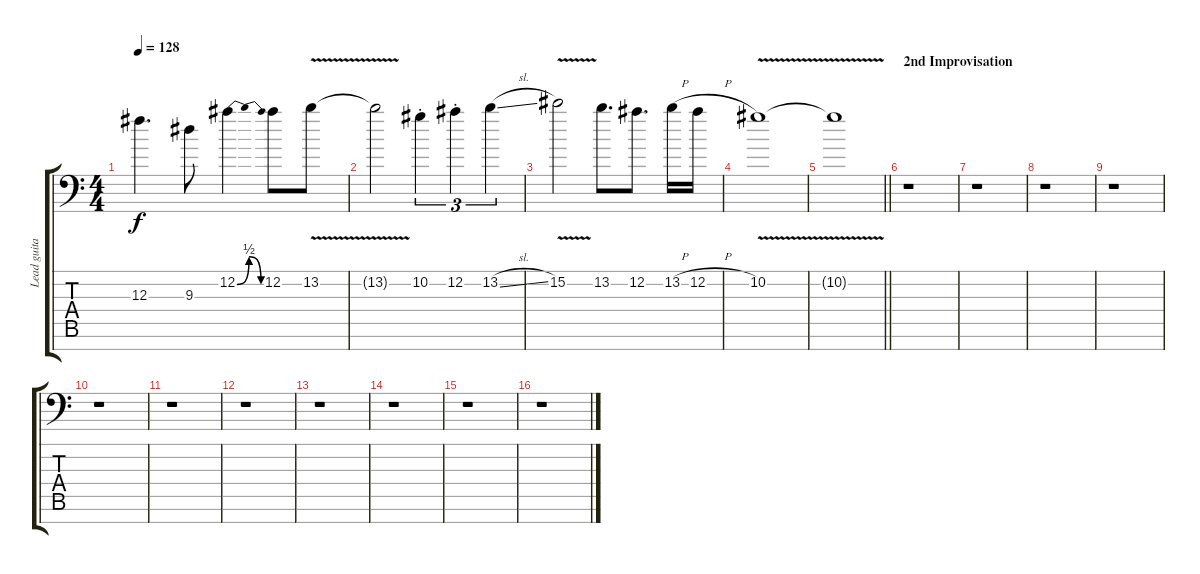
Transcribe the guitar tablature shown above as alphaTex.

\track ("Lead guitar 2" "Lead guita") {instrument overdrivenguitar}
\staff {score tabs}
\tuning (Eb4 Bb3 Gb3 Db3 Ab2 Eb2 Bb1) {hide}
\ts (4 4)
\tempo 128
\clef f4
\ks c
12.3{t}.4{d dy f} 9.3.8 12.2{be (bendrelease 0 0 15 2 45 2 60 0)}.4 12.2.8 13.2{v}.8 |
13.2{t}.2 10.2{st}.4{tu (3 2)} 12.2{st}.4{tu (3 2)} 13.2{sl}.4{tu (3 2)} |
15.2{v}.2 13.2.8{d} 12.2.8{d} 13.2{h}.16 12.2{h}.16 |
10.2{v}.1 |
\barLineRight lightlight
10.2{t}.1 |
\section ("" "2nd Improvisation")
r.1 |
r.1 |
r.1 |
r.1 |
r.1 |
r.1 |
r.1 |
r.1 |
r.1 |
r.1 |
r.1
